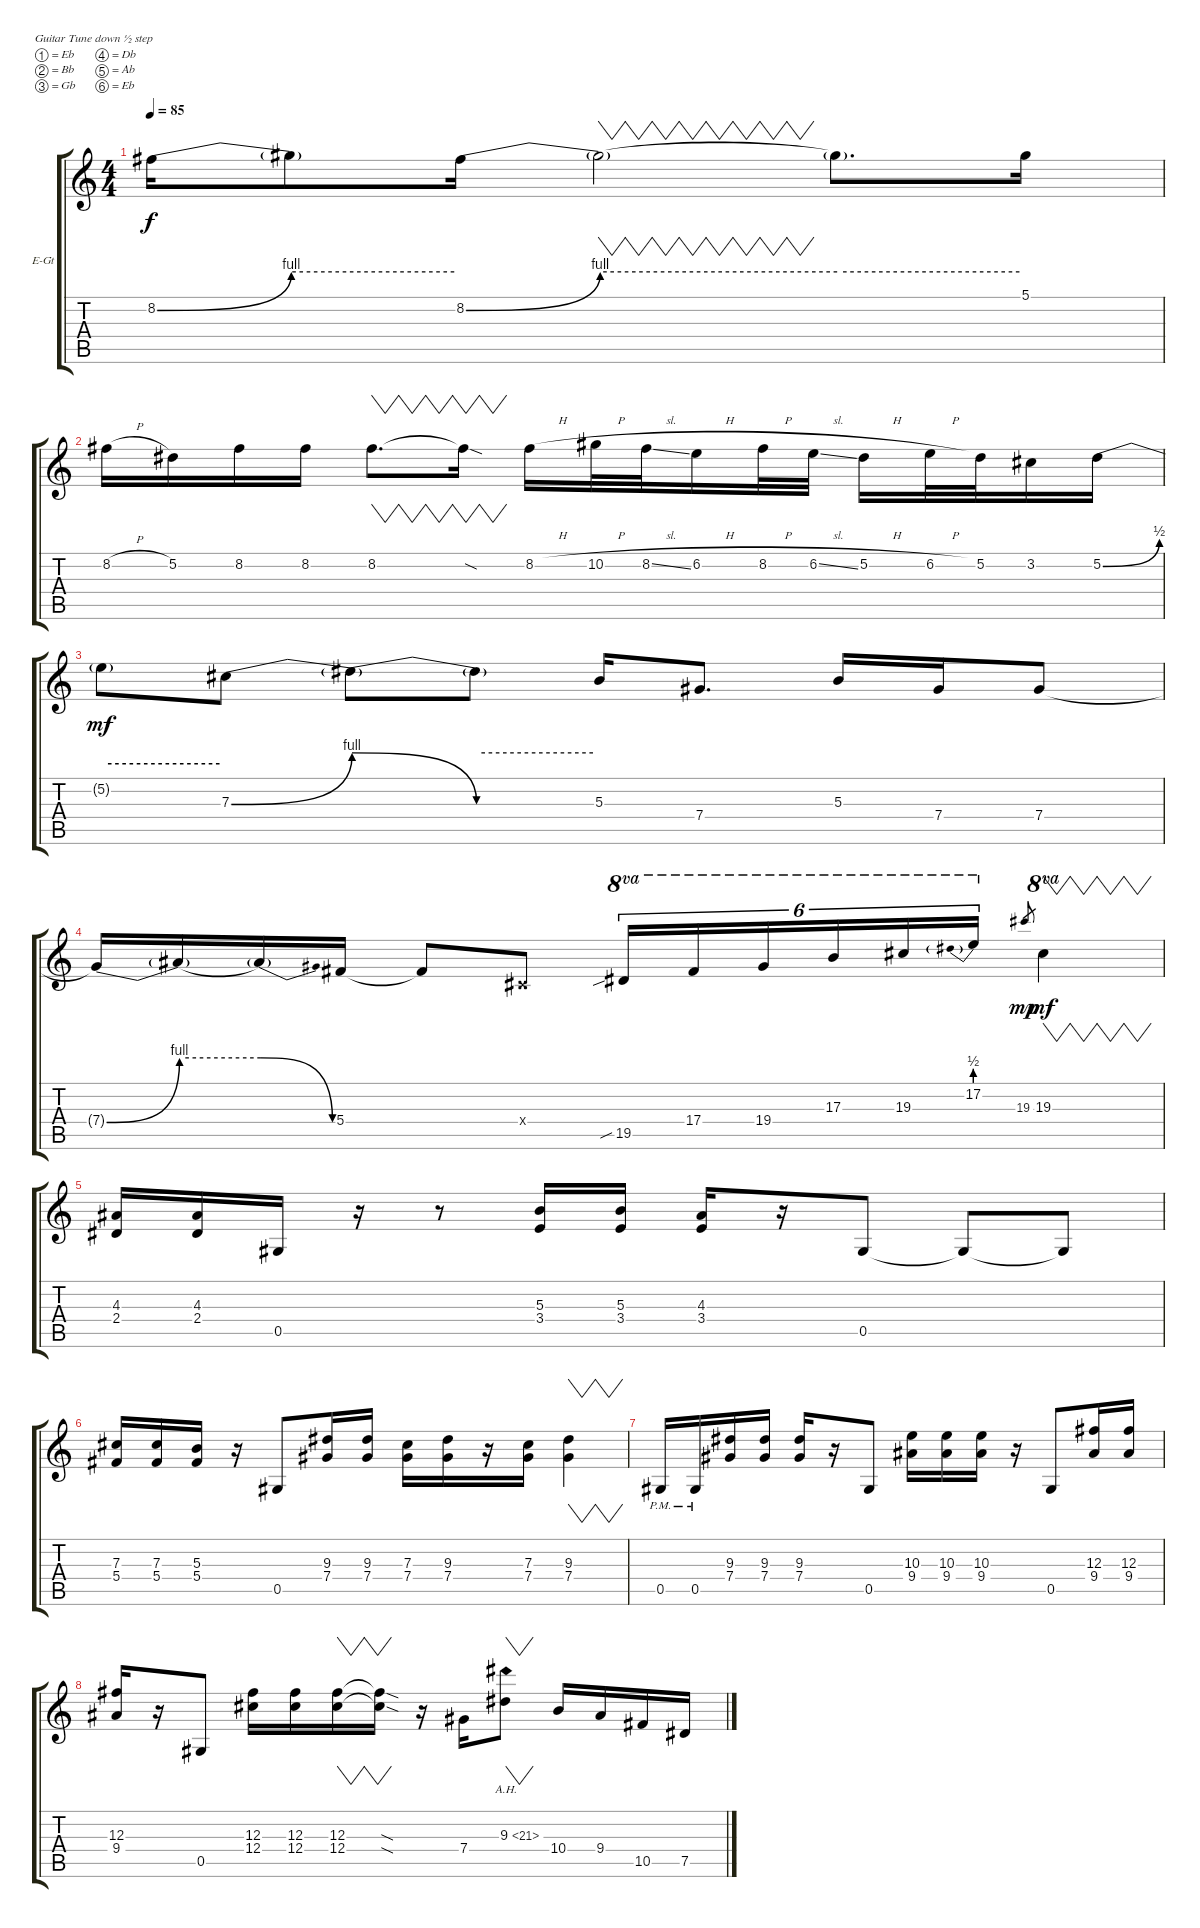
\defaultSystemsLayout 4
\bracketExtendMode groupsimilarinstruments
\firstSystemTrackNameOrientation horizontal
\otherSystemsTrackNameOrientation horizontal
\track ("Electric Guitar" "E-Gt") {instrument overdrivenguitar}
\staff {score tabs}
\tuning (Eb4 Bb3 Gb3 Db3 Ab2 Eb2)
\ts (4 4)
\tempo 85
\clef g2
\ks c
8.2{be (bend 0 0 60 4)}.16{dy f} 8.2{be (hold 0 4 60 4) t}.8 8.2{be (bend 0 0 60 4)}.16 8.2{be (hold 0 4 60 4) t}.2{vw} 8.2{be (hold 0 4 60 4) t}.8{d} 5.1.16 |
8.2{h}.16 5.2.16 8.2.16 8.2.16 8.2.8{vw d} 8.2{sod t}.16{vw} 8.2{h}.16 10.2{h}.32 8.2{sl}.32 6.2{h}.16 8.2{h}.32 6.2{sl}.32 5.2{h}.16 6.2{h}.32 5.2.32 3.2.16 5.2{be (bend 0 0 60 2)}.16 |
5.2{be (hold 0 2 60 2) t}.8{dy mf} 7.3{be (bend 0 0 60 4)}.8 7.3{be (release 0 4 60 0) t}.8 7.3{be (hold 0 4 60 4) t}.8 5.3.16 7.4.8{d} 5.3.16 7.4.16 7.4.8 |
7.4{be (bend 0 0 60 4) t}.16 7.4{be (hold 0 4 60 4) t}.16 7.4{be (release 0 4 60 0) t}.16 5.4.16 5.4{t}.8 0.4{x}.8 19.5{sib}.16{tu (6 4) ot 8va} 17.4.16{tu (6 4) ot 8va} 19.4.16{tu (6 4) ot 8va} 17.3.16{tu (6 4) ot 8va} 19.3.16{tu (6 4) ot 8va} 17.2{be (prebend 0 2 60 2)}.16{tu (6 4) ot 8va} 19.3.8{gr dy mp} 19.3.4{vw ot 8va dy mf} |
(4.3 2.4).16 (4.3 2.4).16 0.5.16 r.16 r.8 (5.3 3.4).16 (5.3 3.4).16 (4.3 3.4).16 r.16 0.5.8 0.5{t}.8 0.5{t}.8 |
(7.3 5.4).16 (7.3 5.4).16 (5.3 5.4).16 r.16 0.5.8 (9.3 7.4).16 (9.3 7.4).16 (7.3 7.4).16 (9.3 7.4).16 r.16 (7.3 7.4).16 (9.3 7.4).4{vw} |
0.5{pm}.16 0.5{pm}.16 (9.3 7.4).16 (9.3 7.4).16 (9.3 7.4).16 r.16 0.5.8 (10.3 9.4).16 (10.3 9.4).16 (10.3 9.4).16 r.16 0.5.8 (12.3 9.4).16 (12.3 9.4).16 |
(12.3 9.4).16 r.16 0.5.8 (12.3 12.4).16 (12.3 12.4).16 (12.3 12.4).16{vw} (12.3{sod t} 12.4{sod t}).16{vw} r.16 7.4.16 9.3{ah 12}.8{vw} 10.4.16 9.4.16 10.5.16 7.5.16
